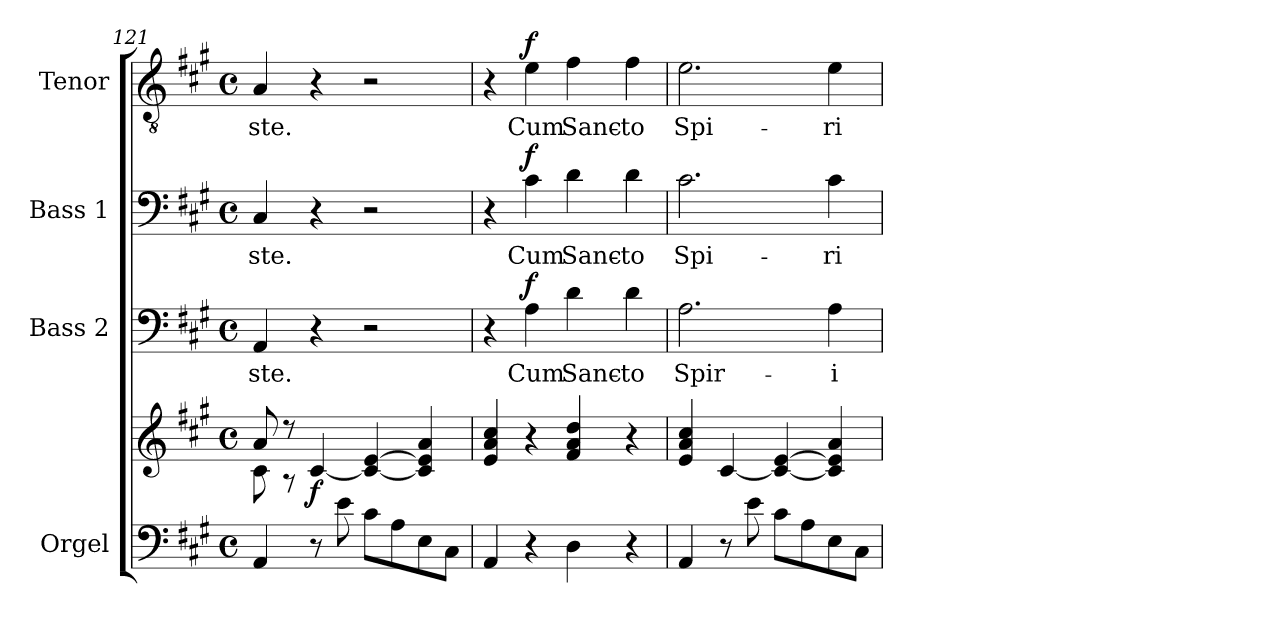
**kern	**kern	**dynam	**kern	**text	**dynam	**kern	**text	**dynam	**kern	**text	**dynam
*part4	*part4	*part4	*part3	*part3	*part3	*part2	*part2	*part2	*part1	*part1	*part1
*staff5	*staff4	*staff4/5	*staff3	*staff3	*staff3	*staff2	*staff2	*staff2	*staff1	*staff1	*staff1
*I"Orgel	*	*	*I"Bass 2	*	*	*I"Bass 1	*	*	*I"Tenor	*	*
*I'Org.	*	*	*I'B2.	*	*	*I'B1.	*	*	*I'T.	*	*
!!LO:LB:g=z
*clefF4	*clefG2	*	*clefF4	*	*	*clefF4	*	*	*clefGv2	*	*
*k[f#c#g#]	*k[f#c#g#]	*	*k[f#c#g#]	*	*	*k[f#c#g#]	*	*	*k[f#c#g#]	*	*
*A:	*A:	*	*A:	*	*	*A:	*	*	*A:	*	*
*M4/4	*M4/4	*	*M4/4	*	*	*M4/4	*	*	*M4/4	*	*
*met(c)	*met(c)	*	*met(c)	*	*	*met(c)	*	*	*met(c)	*	*
=121	=121	=121	=121	=121	=121	=121	=121	=121	=121	=121	=121
*	*^	*	*	*	*	*	*	*	*	*	*
!	!	!	!	!	!LO:LY:b	!	!	!LO:LY:b	!	!	!LO:LY:b	!
4AA/	8a/	8c#\	.	4AA/	-ste.	.	4C#/	-ste.	.	4A/	-ste.	.
.	8r	8r	.	.	.	.	.	.	.	.	.	.
!	!	!	!LO:DY:b	!	!	!	!	!	!	!	!	!
8r	[<4c#/	2.ryy	f	4r	.	.	4r	.	.	4r	.	.
8e\	.	.	.	.	.	.	.	.	.	.	.	.
8c#\L	4c#/_ [>4e/	.	.	2r	.	.	2r	.	.	2r	.	.
8A\	.	.	.	.	.	.	.	.	.	.	.	.
8E\	4c#/] 4e/] 4a/	.	.	.	.	.	.	.	.	.	.	.
8C#\J	.	.	.	.	.	.	.	.	.	.	.	.
*	*v	*v	*	*	*	*	*	*	*	*	*	*
=122	=122	=122	=122	=122	=122	=122	=122	=122	=122	=122	=122
4AA/	4e/ 4a/ 4cc#/	.	4r	.	.	4r	.	.	4r	.	.
!	!	!	!	!LO:LY:b	!LO:DY:a	!	!LO:LY:b	!LO:DY:a	!	!LO:LY:b	!LO:DY:a
4r	4r	.	4A\	Cum	f	4c#\	Cum	f	4e\	Cum	f
!	!	!	!	!LO:LY:b	!	!	!LO:LY:b	!	!	!LO:LY:b	!
4D\	4f#/ 4a/ 4dd/	.	4d\	Sanc-	.	4d\	Sanc-	.	4f#\	Sanc-	.
!	!	!	!	!LO:LY:b	!	!	!LO:LY:b	!	!	!LO:LY:b	!
4r	4r	.	4d\	-to	.	4d\	-to	.	4f#\	-to	.
=123	=123	=123	=123	=123	=123	=123	=123	=123	=123	=123	=123
!	!	!	!	!LO:LY:b	!	!	!LO:LY:b	!	!	!LO:LY:b	!
4AA/	4e/ 4a/ 4cc#/	.	2.A\	Spir-	.	2.c#\	Spi-	.	2.e\	Spi-	.
8r	[4c#/	.	.	.	.	.	.	.	.	.	.
8e\	.	.	.	.	.	.	.	.	.	.	.
8c#\L	4c#/_ [4e/	.	.	.	.	.	.	.	.	.	.
8A\	.	.	.	.	.	.	.	.	.	.	.
!	!	!	!	!LO:LY:b	!	!	!LO:LY:b	!	!	!LO:LY:b	!
8E\	4c#/] 4e/] 4a/	.	4A\	-i-	.	4c#\	-ri-	.	4e\	-ri-	.
8C#\J	.	.	.	.	.	.	.	.	.	.	.
=	=	=	=	=	=	=	=	=	=	=	=
*-	*-	*-	*-	*-	*-	*-	*-	*-	*-	*-	*-
